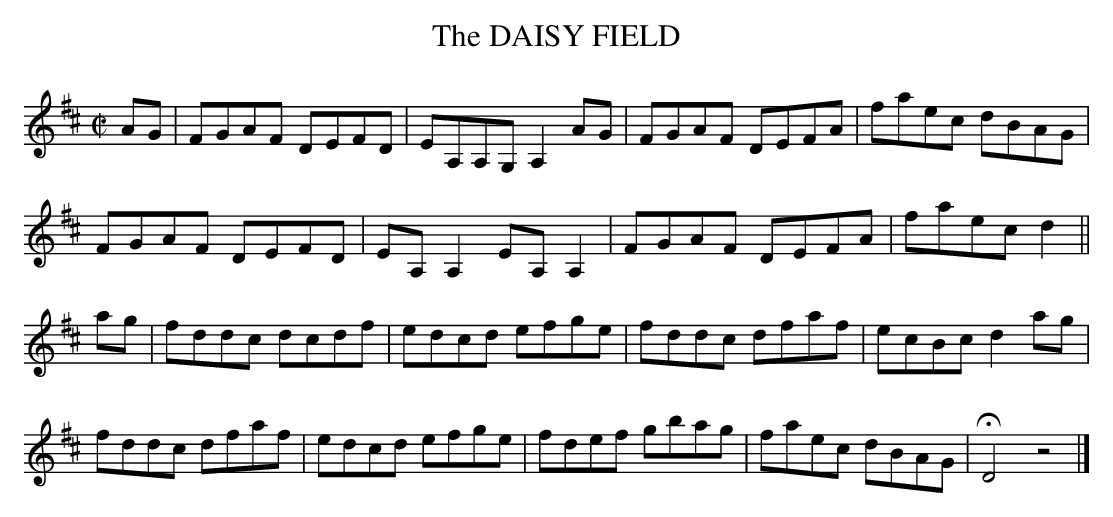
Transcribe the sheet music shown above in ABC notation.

X:1
T:DAISY FIELD, The
M:C|
L:1/8
K:D
AG|FGAF DEFD|EA,A,G, A,2AG|FGAF DEFA|faec dBAG|
FGAF DEFD|EA,A,2 EA,A,2|FGAF DEFA|faec d2||
ag|fddc dcdf|edcd efge|fddc dfaf|ecBc d2ag|
fddc dfaf|edcd efge|fdef gbag|faec dBAG|HD4z4|]
